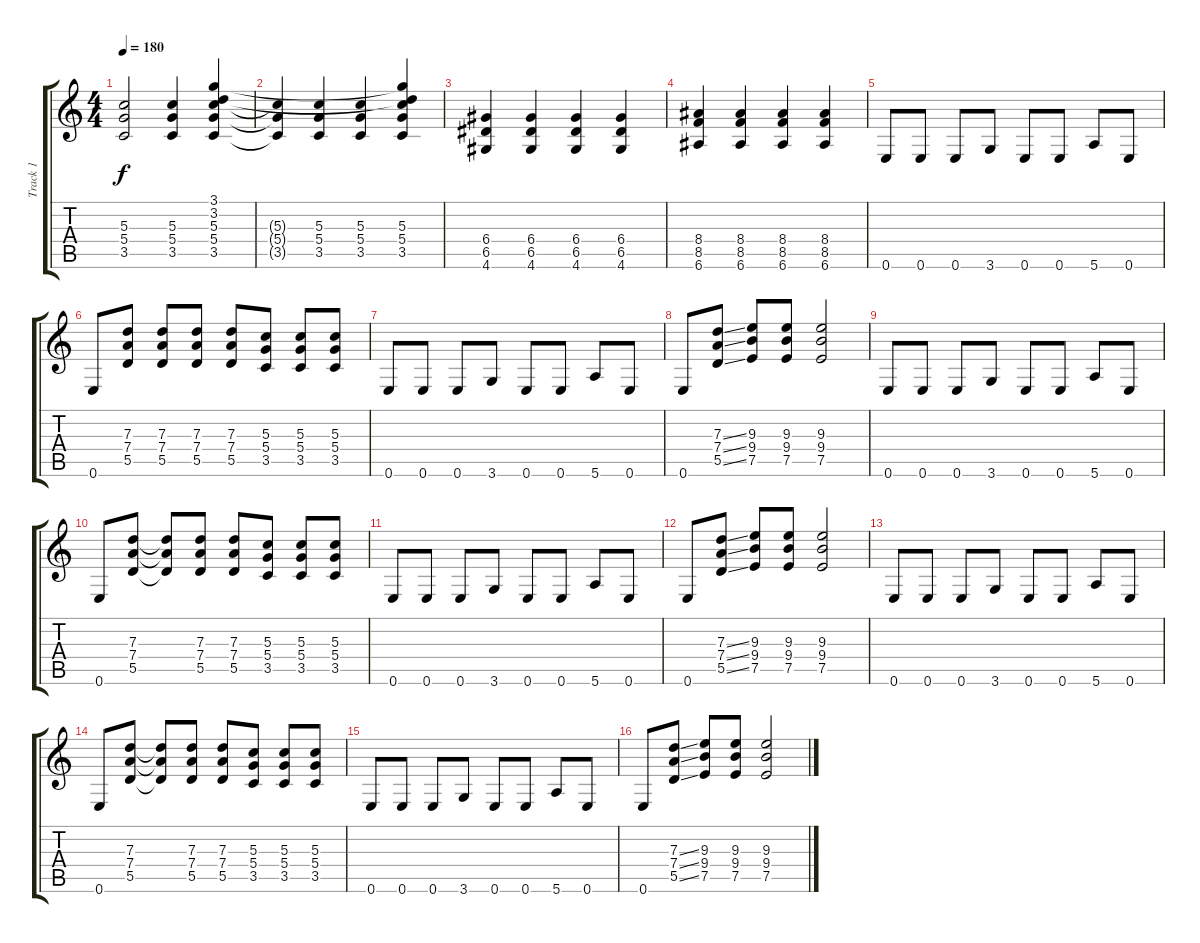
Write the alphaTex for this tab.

\track ("Track 1" "Track 1") {instrument distortionguitar}
\staff {score tabs}
\tuning (E4 B3 G3 D3 A2 E2) {hide}
\ts (4 4)
\tempo 180
\clef g2
\ks c
(5.3 5.4 3.5).2{dy f} (5.3 5.4 3.5).4 (3.1 3.2 5.3 5.4 3.5).4 |
(5.3{t} 5.4{t} 3.5{t}).4 (5.3 5.4 3.5).4 (5.3 5.4 3.5).4 (3.1{t} 3.2{t} 5.3 5.4 3.5).4 |
(6.4 6.5 4.6).4 (6.4 6.5 4.6).4 (6.4 6.5 4.6).4 (6.4 6.5 4.6).4 |
(8.4 8.5 6.6).4 (8.4 8.5 6.6).4 (8.4 8.5 6.6).4 (8.4 8.5 6.6).4 |
0.6.8{volume 13} 0.6.8 0.6.8 3.6.8 0.6.8 0.6.8 5.6.8 0.6.8 |
0.6.8 (7.3 7.4 5.5).8 (7.3 7.4 5.5).8 (7.3 7.4 5.5).8 (7.3 7.4 5.5).8 (5.3 5.4 3.5).8 (5.3 5.4 3.5).8 (5.3 5.4 3.5).8 |
0.6.8 0.6.8 0.6.8 3.6.8 0.6.8 0.6.8 5.6.8 0.6.8 |
0.6.8 (7.3{ss} 7.4{ss} 5.5{ss}).8 (9.3 9.4 7.5).8 (9.3 9.4 7.5).8 (9.3 9.4 7.5).2 |
0.6.8 0.6.8 0.6.8 3.6.8 0.6.8 0.6.8 5.6.8 0.6.8 |
0.6.8 (7.3 7.4 5.5).8 (7.3{t} 7.4{t} 5.5{t}).8 (7.3 7.4 5.5).8 (7.3 7.4 5.5).8 (5.3 5.4 3.5).8 (5.3 5.4 3.5).8 (5.3 5.4 3.5).8 |
0.6.8 0.6.8 0.6.8 3.6.8 0.6.8 0.6.8 5.6.8 0.6.8 |
0.6.8 (7.3{ss} 7.4{ss} 5.5{ss}).8 (9.3 9.4 7.5).8 (9.3 9.4 7.5).8 (9.3 9.4 7.5).2 |
0.6.8 0.6.8 0.6.8 3.6.8 0.6.8 0.6.8 5.6.8 0.6.8 |
0.6.8 (7.3 7.4 5.5).8 (7.3{t} 7.4{t} 5.5{t}).8 (7.3 7.4 5.5).8 (7.3 7.4 5.5).8 (5.3 5.4 3.5).8 (5.3 5.4 3.5).8 (5.3 5.4 3.5).8 |
0.6.8 0.6.8 0.6.8 3.6.8 0.6.8 0.6.8 5.6.8 0.6.8 |
0.6.8 (7.3{ss} 7.4{ss} 5.5{ss}).8 (9.3 9.4 7.5).8 (9.3 9.4 7.5).8 (9.3 9.4 7.5).2
